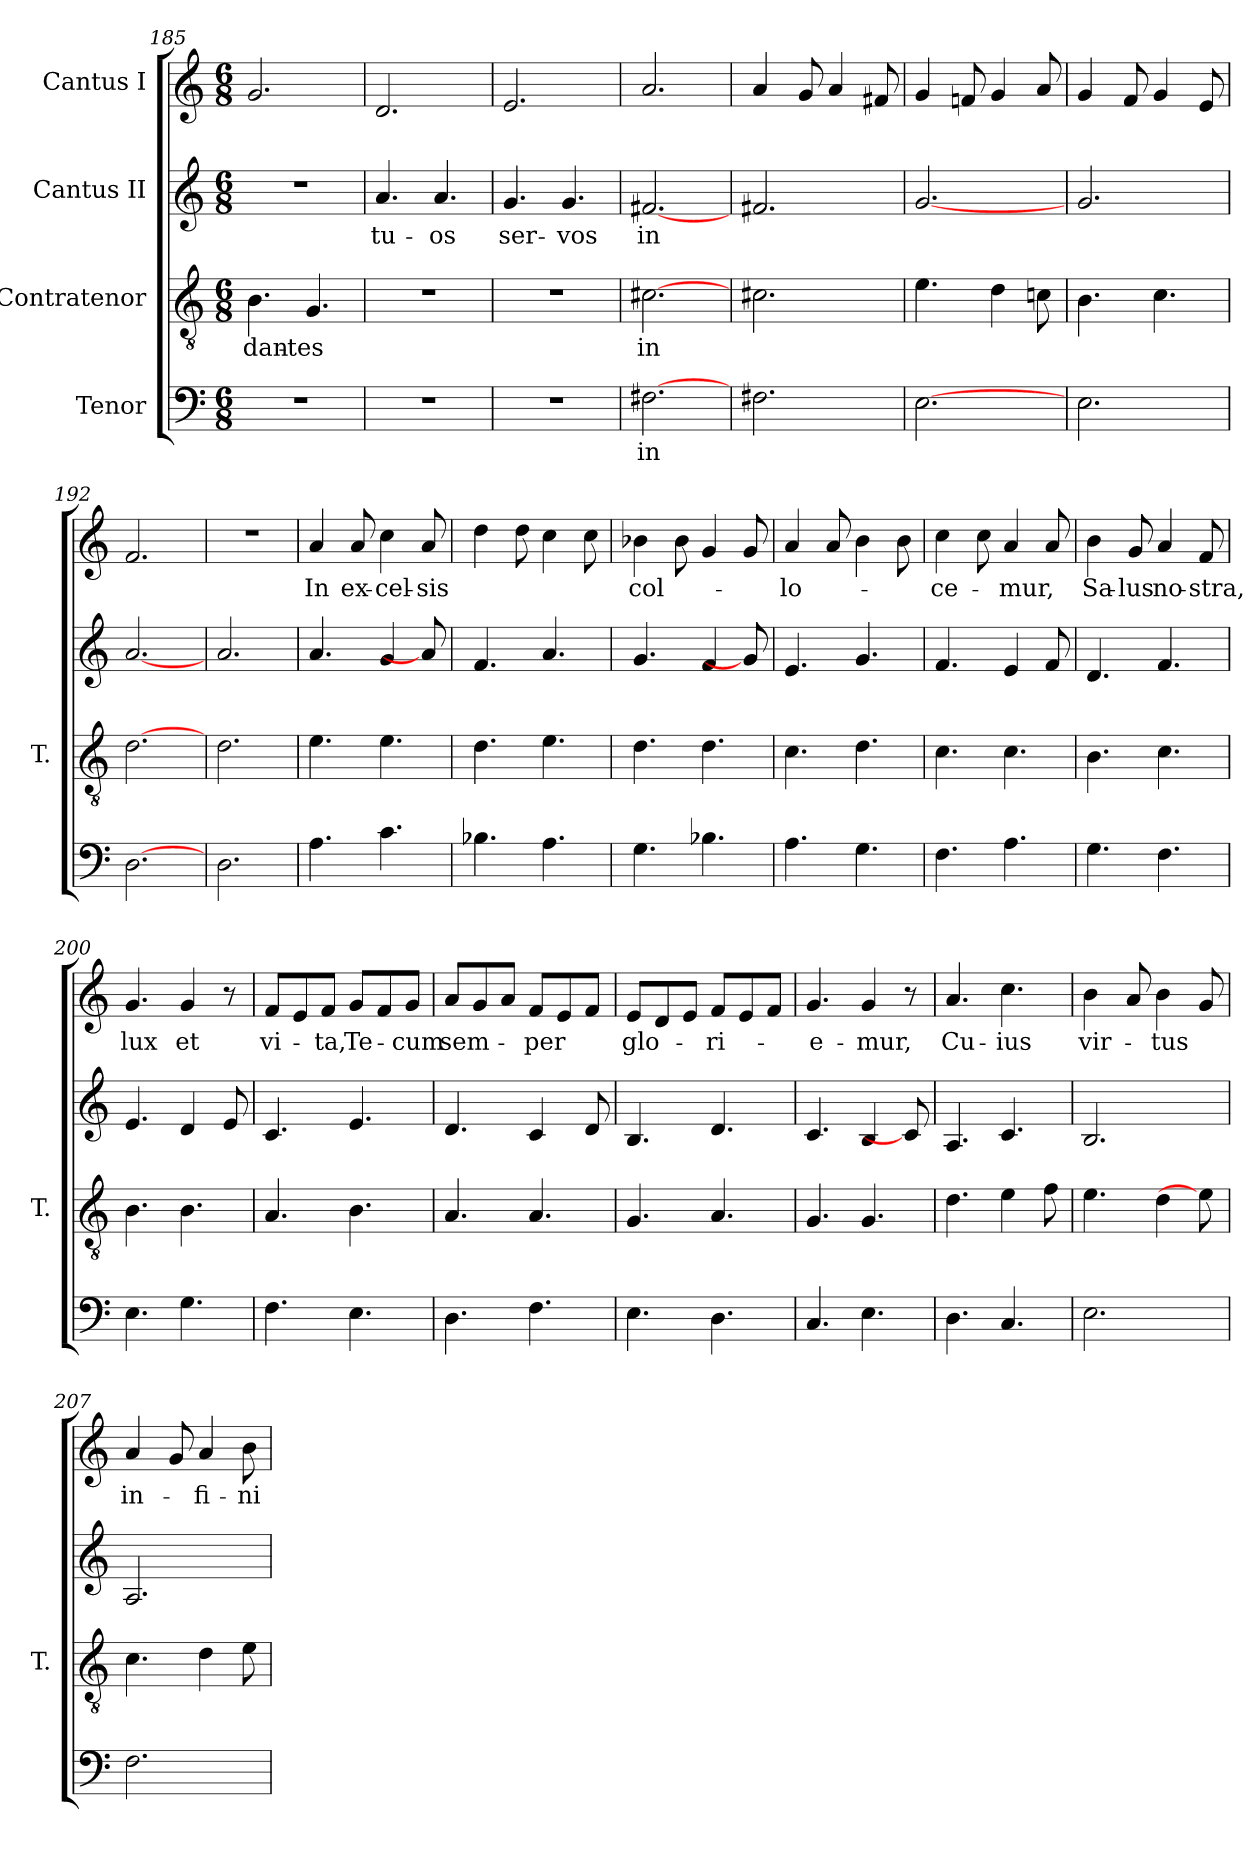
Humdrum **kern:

**kern	**text	**kern	**text	**kern	**text	**kern	**text
*part4	*part4	*part3	*part3	*part2	*part2	*part1	*part1
*staff4	*staff4	*staff3	*staff3	*staff2	*staff2	*staff1	*staff1
*I"Tenor	*	*I"Contratenor	*	*I"Cantus II	*	*I"Cantus I	*
*	*	*I'T.	*	*	*	*	*
*clefF4	*	*clefGv2	*	*clefG2	*	*clefG2	*
*	*	*ITrd7c12	*	*	*	*	*
*k[]	*	*k[]	*	*k[]	*	*k[]	*
*C:	*	*C:	*	*C:	*	*C:	*
*M6/8	*	*M6/8	*	*M6/8	*	*M6/8	*
=185	=185	=185	=185	=185	=185	=185	=185
!LO:N:vis=1	!	!	!LO:LY:b:color=#000000	!LO:N:vis=1	!	!	!
2.r	.	4.BBi\	-dan-	2.r	.	2.gi/	.
!	!	!	!LO:LY:b:color=#000000	!	!	!	!
.	.	4.GGi/	-tes	.	.	.	.
=186	=186	=186	=186	=186	=186	=186	=186
!LO:N:vis=1	!	!LO:N:vis=1	!	!	!LO:LY:b:color=#000000	!	!
2.r	.	2.r	.	4.ai/	tu-	2.di/	.
!	!	!	!	!	!LO:LY:b:color=#000000	!	!
.	.	.	.	4.ai/	-os	.	.
=187	=187	=187	=187	=187	=187	=187	=187
!LO:N:vis=1	!	!LO:N:vis=1	!	!	!LO:LY:b:color=#000000	!	!
2.r	.	2.r	.	4.gi/	ser-	2.ei/	.
!	!	!	!	!	!LO:LY:b:color=#000000	!	!
.	.	.	.	4.gi/	-vos	.	.
=188	=188	=188	=188	=188	=188	=188	=188
!	!LO:LY:b:color=#000000	!	!LO:LY:b:color=#000000	!	!LO:LY:b:color=#000000	!	!
[2.F#Xi\	in	[2.C#Xi\	in	[2.f#Xi/	in	2.ai/	.
=189	=189	=189	=189	=189	=189	=189	=189
2.F#i\	.	2.C#i\	.	2.f#i/	.	4ai/	.
.	.	.	.	.	.	8gi/L	.
.	.	.	.	.	.	4ai/	.
.	.	.	.	.	.	8f#Xi/L	.
!!LO:LB:g=z
=190	=190	=190	=190	=190	=190	=190	=190
[2.Ei\	.	4.Ei\	.	[2.gi/	.	4gi/	.
.	.	.	.	.	.	8fni/L	.
.	.	4Di\	.	.	.	4gi/	.
.	.	8Cni\L	.	.	.	8ai/L	.
=191	=191	=191	=191	=191	=191	=191	=191
2.Ei\	.	4.BBi\	.	2.gi/	.	4gi/	.
.	.	.	.	.	.	8fi/L	.
.	.	4.Ci\	.	.	.	4gi/	.
.	.	.	.	.	.	8ei/L	.
=192	=192	=192	=192	=192	=192	=192	=192
[2.Di\	.	[2.Di\	.	[2.ai/	.	2.fi/	.
=193	=193	=193	=193	=193	=193	=193	=193
!	!	!	!	!	!	!LO:N:vis=1	!
2.Di\	.	2.Di\	.	2.ai/	.	2.r	.
=194	=194	=194	=194	=194	=194	=194	=194
!	!	!	!	!	!	!	!LO:LY:b:color=#000000
4.Ai\	.	4.Ei\	.	4.ai/	.	4ai/	In
!	!	!	!	!	!	!	!LO:LY:b:color=#000000
.	.	.	.	.	.	8ai/L	ex-
!	!	!	!	!	!	!	!LO:LY:b:color=#000000
4.ci\	.	4.Ei\	.	4gi/	.	4cci\	-cel-
!	!	!	!	!	!	!	!LO:LY:b:color=#000000
.	.	.	.	8ai/L]	.	8ai/L	-sis
=195	=195	=195	=195	=195	=195	=195	=195
4.B-Xi\	.	4.Di\	.	4.fi/	.	4ddi\	.
.	.	.	.	.	.	8ddi\L	.
4.Ai\	.	4.Ei\	.	4.ai/	.	4cci\	.
.	.	.	.	.	.	8cci\L	.
=196	=196	=196	=196	=196	=196	=196	=196
!	!	!	!	!	!	!	!LO:LY:b:color=#000000
4.Gi\	.	4.Di\	.	4.gi/	.	4b-Xi\	col-
.	.	.	.	.	.	8b-i\L	.
4.B-Xi\	.	4.Di\	.	4fi/	.	4gi/	.
.	.	.	.	8gi/L]	.	8gi/L	.
!!LO:PB:g=z
=197	=197	=197	=197	=197	=197	=197	=197
!	!	!	!	!	!	!	!LO:LY:b:color=#000000
4.Ai\	.	4.Ci\	.	4.ei/	.	4ai/	-lo-
.	.	.	.	.	.	8ai/L	.
4.Gi\	.	4.Di\	.	4.gi/	.	4bi\	.
.	.	.	.	.	.	8bi\L	.
=198	=198	=198	=198	=198	=198	=198	=198
!	!	!	!	!	!	!	!LO:LY:b:color=#000000
4.Fi\	.	4.Ci\	.	4.fi/	.	4cci\	-ce-
.	.	.	.	.	.	8cci\L	.
!	!	!	!	!	!	!	!LO:LY:b:color=#000000
4.Ai\	.	4.Ci\	.	4ei/	.	4ai/	-mur,
.	.	.	.	8fi/L	.	8ai/L	.
=199	=199	=199	=199	=199	=199	=199	=199
!	!	!	!	!	!	!	!LO:LY:b:color=#000000
4.Gi\	.	4.BBi\	.	4.di/	.	4bi\	Sa-
!	!	!	!	!	!	!	!LO:LY:b:color=#000000
.	.	.	.	.	.	8gi/L	-lus
!	!	!	!	!	!	!	!LO:LY:b:color=#000000
4.Fi\	.	4.Ci\	.	4.fi/	.	4ai/	no-
!	!	!	!	!	!	!	!LO:LY:b:color=#000000
.	.	.	.	.	.	8fi/L	-stra,
=200	=200	=200	=200	=200	=200	=200	=200
!	!	!	!	!	!	!	!LO:LY:b:color=#000000
4.Ei\	.	4.BBi\	.	4.ei/	.	4.gi/	lux
!	!	!	!	!	!	!	!LO:LY:b:color=#000000
4.Gi\	.	4.BBi\	.	4di/	.	4gi/	et
.	.	.	.	8ei/L	.	8r	.
=201	=201	=201	=201	=201	=201	=201	=201
!	!	!	!	!	!	!	!LO:LY:b:color=#000000
4.Fi\	.	4.AAi/	.	4.ci/	.	8fi/L	vi-
.	.	.	.	.	.	8ei/	.
!	!	!	!	!	!	!	!LO:LY:b:color=#000000
.	.	.	.	.	.	8fi/J	-ta,
!	!	!	!	!	!	!	!LO:LY:b:color=#000000
4.Ei\	.	4.BBi\	.	4.ei/	.	8gi/L	Te-
.	.	.	.	.	.	8fi/	.
!	!	!	!	!	!	!	!LO:LY:b:color=#000000
.	.	.	.	.	.	8gi/J	-cum
=202	=202	=202	=202	=202	=202	=202	=202
!	!	!	!	!	!	!	!LO:LY:b:color=#000000
4.Di\	.	4.AAi/	.	4.di/	.	8ai/L	sem-
.	.	.	.	.	.	8gi/	.
.	.	.	.	.	.	8ai/J	.
!	!	!	!	!	!	!	!LO:LY:b:color=#000000
4.Fi\	.	4.AAi/	.	4ci/	.	8fi/L	-per
.	.	.	.	.	.	8ei/	.
.	.	.	.	8di/L	.	8fi/J	.
!!LO:LB:g=z
=203	=203	=203	=203	=203	=203	=203	=203
!	!	!	!	!	!	!	!LO:LY:b:color=#000000
4.Ei\	.	4.GGi/	.	4.Bi/	.	8ei/L	glo-
.	.	.	.	.	.	8di/	.
.	.	.	.	.	.	8ei/J	.
!	!	!	!	!	!	!	!LO:LY:b:color=#000000
4.Di\	.	4.AAi/	.	4.di/	.	8fi/L	-ri-
.	.	.	.	.	.	8ei/	.
.	.	.	.	.	.	8fi/J	.
=204	=204	=204	=204	=204	=204	=204	=204
!	!	!	!	!	!	!	!LO:LY:b:color=#000000
4.Ci/	.	4.GGi/	.	4.ci/	.	4.gi/	-e-
!	!	!	!	!	!	!	!LO:LY:b:color=#000000
4.Ei\	.	4.GGi/	.	4Bi/	.	4gi/	-mur,
.	.	.	.	8ci/L]	.	8r	.
=205	=205	=205	=205	=205	=205	=205	=205
!	!	!	!	!	!	!	!LO:LY:b:color=#000000
4.Di\	.	4.Di\	.	4.Ai/	.	4.ai/	Cu-
!	!	!	!	!	!	!	!LO:LY:b:color=#000000
4.Ci/	.	4Ei\	.	4.ci/	.	4.cci\	-ius
.	.	8Fi\L	.	.	.	.	.
=206	=206	=206	=206	=206	=206	=206	=206
!	!	!	!	!	!	!	!LO:LY:b:color=#000000
2.Ei\	.	4.Ei\	.	2.Bi/	.	4bi\	vir-
.	.	.	.	.	.	8ai/L	.
!	!	!	!	!	!	!	!LO:LY:b:color=#000000
.	.	4Di\	.	.	.	4bi\	-tus
.	.	8Ei\L]	.	.	.	8gi/L	.
=207	=207	=207	=207	=207	=207	=207	=207
!	!	!	!	!	!	!	!LO:LY:b:color=#000000
2.Fi\	.	4.Ci\	.	2.Ai/	.	4ai/	in-
.	.	.	.	.	.	8gi/L	.
!	!	!	!	!	!	!	!LO:LY:b:color=#000000
.	.	4Di\	.	.	.	4ai/	-fi-
!	!	!	!	!	!	!	!LO:LY:b:color=#000000
.	.	8Ei\L	.	.	.	8bi\L	-ni-
=	=	=	=	=	=	=	=
*-	*-	*-	*-	*-	*-	*-	*-
